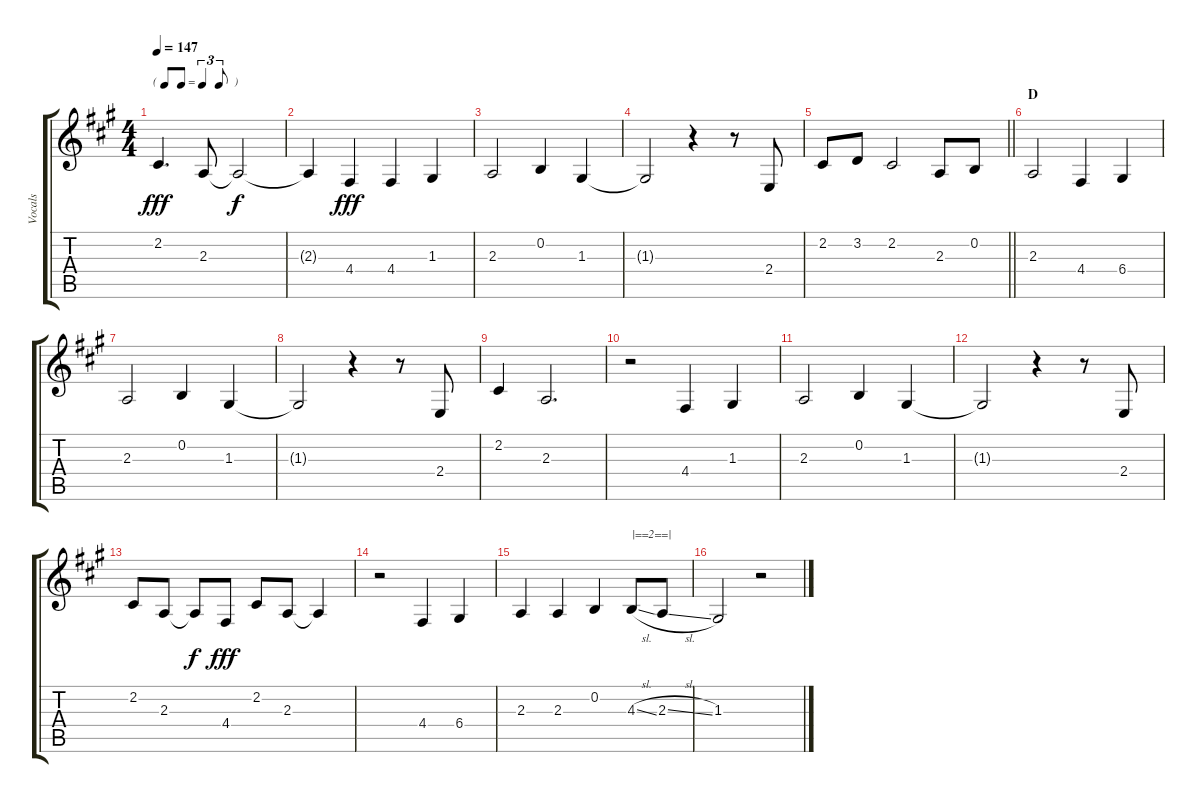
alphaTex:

\track ("Vocals" "Vocals") {instrument voiceoohs}
\staff {score tabs}
\tuning (E4 B3 G3 D3 A2 E2) {hide}
\ts (4 4)
\tf triplet8th
\tempo 147
\clef g2
\ks a
2.2.4{d dy fff} 2.3.8 2.3{t}.2{dy f} |
2.3{t}.4 4.4.4{dy fff} 4.4.4 1.3.4 |
2.3.2 0.2.4 1.3.4 |
1.3{t}.2 r.4 r.8 2.4.8 |
\barLineRight lightlight
2.2.8 3.2.8 2.2.2 2.3.8 0.2.8 |
\section ("" "D")
2.3.2 4.4.4 6.4.4 |
2.3.2 0.2.4 1.3.4 |
1.3{t}.2 r.4 r.8 2.4.8 |
2.2.4 2.3.2{d} |
r.2 4.4.4 1.3.4 |
2.3.2 0.2.4 1.3.4 |
1.3{t}.2 r.4 r.8 2.4.8 |
2.2.8 2.3.8 2.3{t}.8{dy f} 4.4.8{dy fff} 2.2.8 2.3.8 2.3{t}.4 |
r.2 4.4.4 6.4.4 |
2.3.4 2.3.4 0.2.4 4.3{sl}.8{txt "|==2==|"} 2.3{sl}.8 |
1.3.2 r.2
